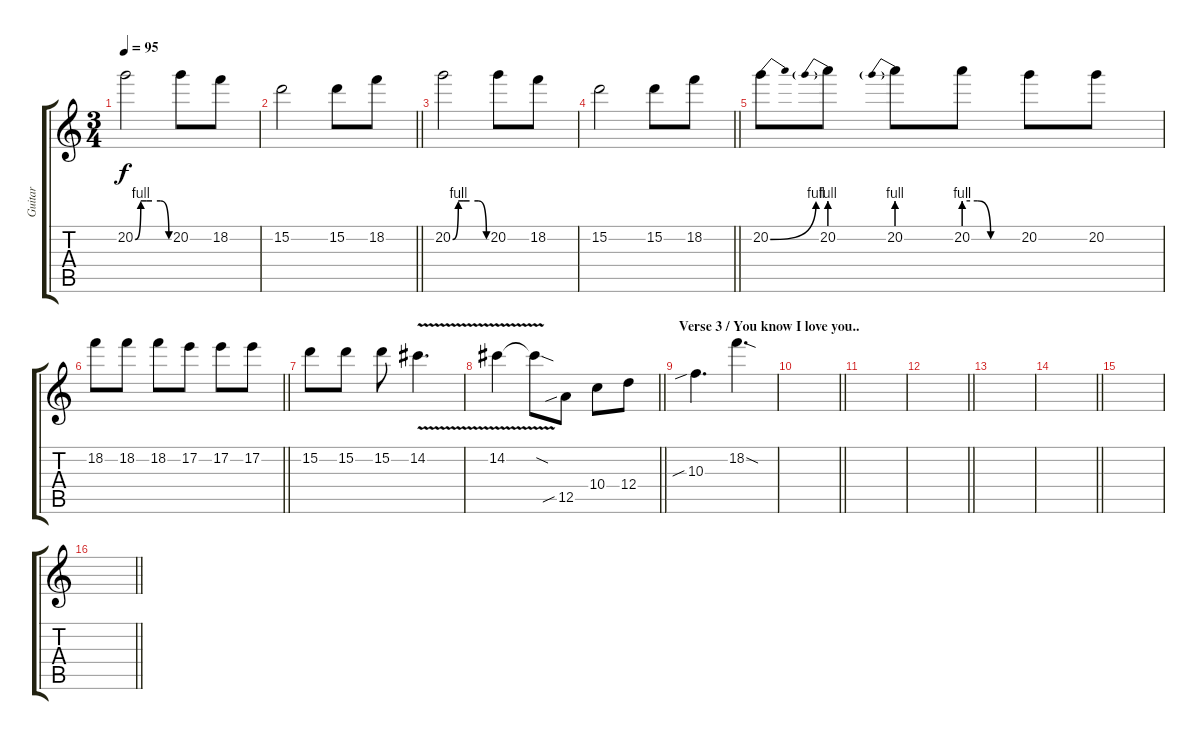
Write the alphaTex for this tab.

\track ("Guitar" "Guitar") {instrument overdrivenguitar}
\staff {score tabs}
\tuning (E4 B3 G3 D3 A2 E2) {hide}
\ts (3 4)
\tempo 95
\clef g2
\ks c
20.2{be (custom 0 0 10 4 20 4 30 4 45 4 60 0)}.2{dy f} 20.2.8 18.2.8 |
\barLineRight lightlight
15.2.2 15.2.8 18.2.8 |
20.2{be (custom 0 0 10 4 20 4 30 4 45 4 60 0)}.2 20.2.8 18.2.8 |
\barLineRight lightlight
15.2.2 15.2.8 18.2.8 |
20.2{be (bend 0 0 60 4)}.8 20.2{be (prebend 0 4 60 4)}.8 20.2{be (prebend 0 4 60 4)}.8 20.2{be (custom 0 4 15 4 30 0 60 0)}.8 20.2.8 20.2.8 |
\barLineRight lightlight
18.2.8 18.2.8 18.2.8 17.2.8 17.2.8 17.2.8 |
15.2.8 15.2.8 15.2.8 14.2{v}.4{d} |
\barLineRight lightlight
14.2{v}.4 14.2{sod t}.8 12.5{sib}.8 10.4.8 12.4.8 |
\section ("" "Verse 3 / You know I love you..")
10.3{sib}.4{d} 18.2{sod}.4{d} |
\barLineRight lightlight
|
|
\barLineRight lightlight
|
|
\barLineRight lightlight
|
|
\barLineRight lightlight
